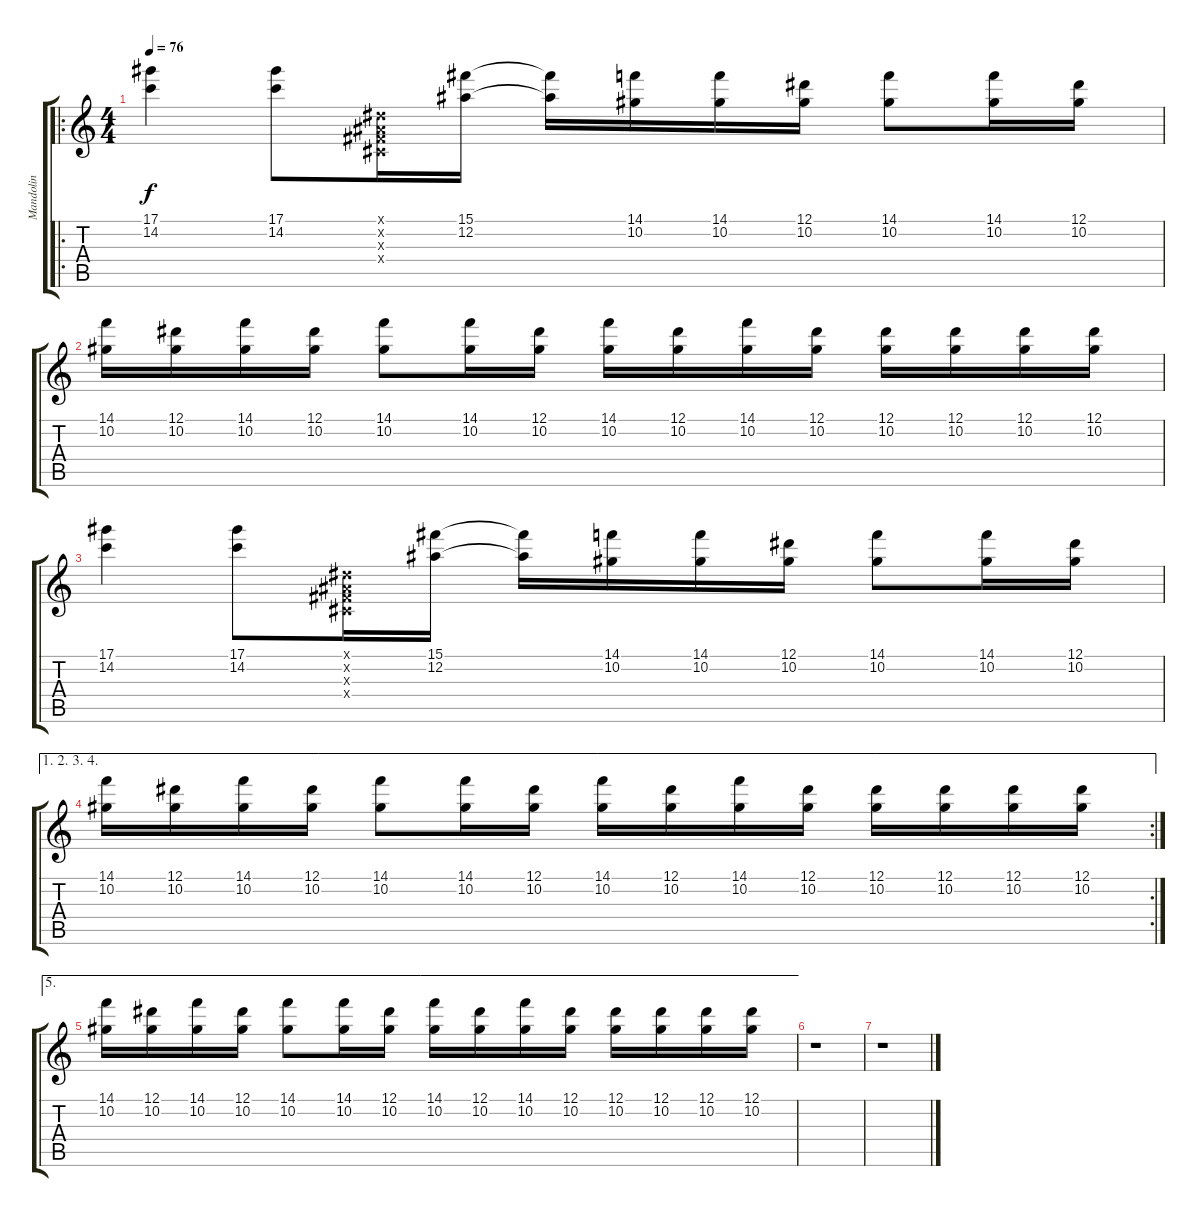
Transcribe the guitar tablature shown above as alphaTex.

\track ("Mandolin" "Mandolin") {instrument acousticguitarsteel}
\staff {score tabs}
\tuning (Eb4 Bb3 Gb3 Db3 Ab2 Eb2) {hide}
\ro
\ts (4 4)
\tempo 76
\clef g2
\ks c
(17.1 14.2).4{dy f} (17.1 14.2).8 (0.1{x} 0.2{x} 0.3{x} 0.4{x}).16 (15.1 12.2).16 (15.1{t} 12.2{t}).16 (14.1 10.2).16 (14.1 10.2).16 (12.1 10.2).16 (14.1 10.2).8 (14.1 10.2).16 (12.1 10.2).16 |
(14.1 10.2).16 (12.1 10.2).16 (14.1 10.2).16 (12.1 10.2).16 (14.1 10.2).8 (14.1 10.2).16 (12.1 10.2).16 (14.1 10.2).16 (12.1 10.2).16 (14.1 10.2).16 (12.1 10.2).16 (12.1 10.2).16 (12.1 10.2).16 (12.1 10.2).16 (12.1 10.2).16 |
(17.1 14.2).4 (17.1 14.2).8 (0.1{x} 0.2{x} 0.3{x} 0.4{x}).16 (15.1 12.2).16 (15.1{t} 12.2{t}).16 (14.1 10.2).16 (14.1 10.2).16 (12.1 10.2).16 (14.1 10.2).8 (14.1 10.2).16 (12.1 10.2).16 |
\ae (1 2 3 4)
\rc 2
(14.1 10.2).16 (12.1 10.2).16 (14.1 10.2).16 (12.1 10.2).16 (14.1 10.2).8 (14.1 10.2).16 (12.1 10.2).16 (14.1 10.2).16 (12.1 10.2).16 (14.1 10.2).16 (12.1 10.2).16 (12.1 10.2).16 (12.1 10.2).16 (12.1 10.2).16 (12.1 10.2).16 |
\ae 5
(14.1 10.2).16 (12.1 10.2).16 (14.1 10.2).16 (12.1 10.2).16 (14.1 10.2).8 (14.1 10.2).16 (12.1 10.2).16 (14.1 10.2).16 (12.1 10.2).16 (14.1 10.2).16 (12.1 10.2).16 (12.1 10.2).16 (12.1 10.2).16 (12.1 10.2).16 (12.1 10.2).16 |
r.1 |
r.1
